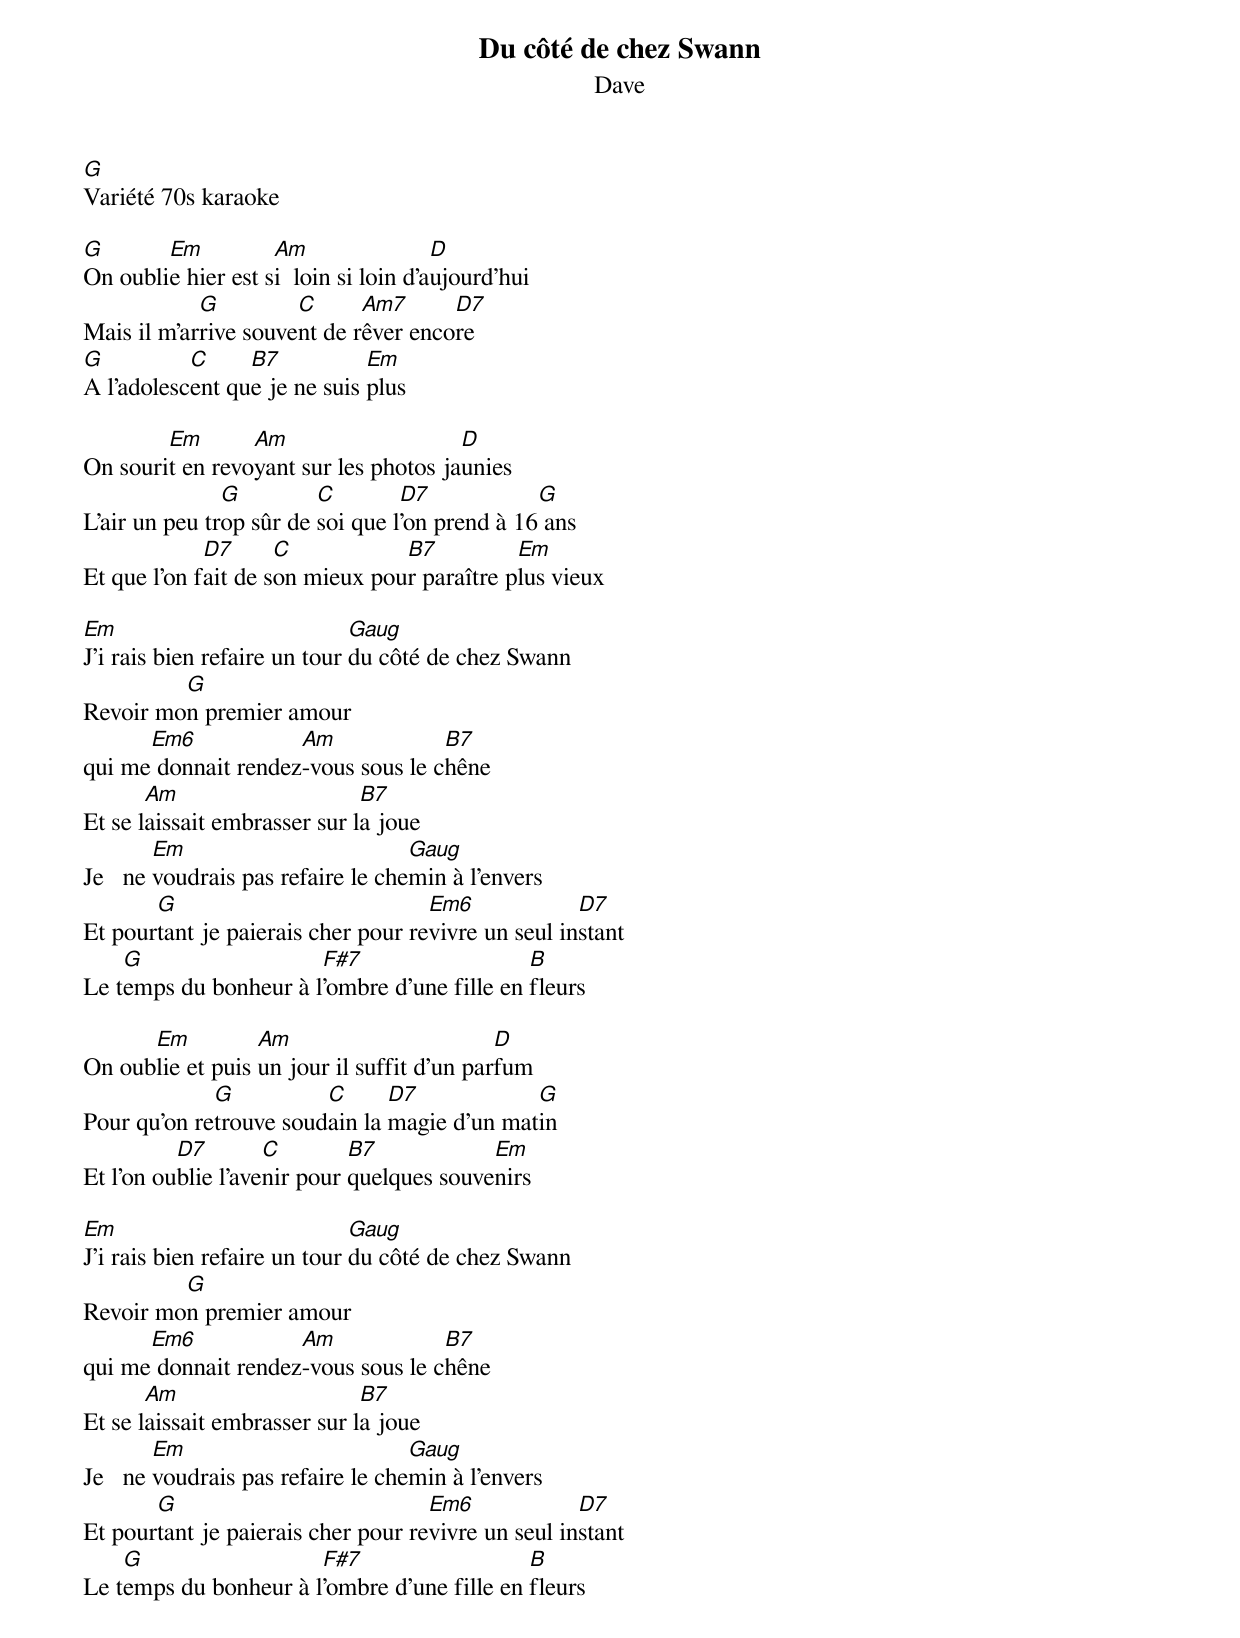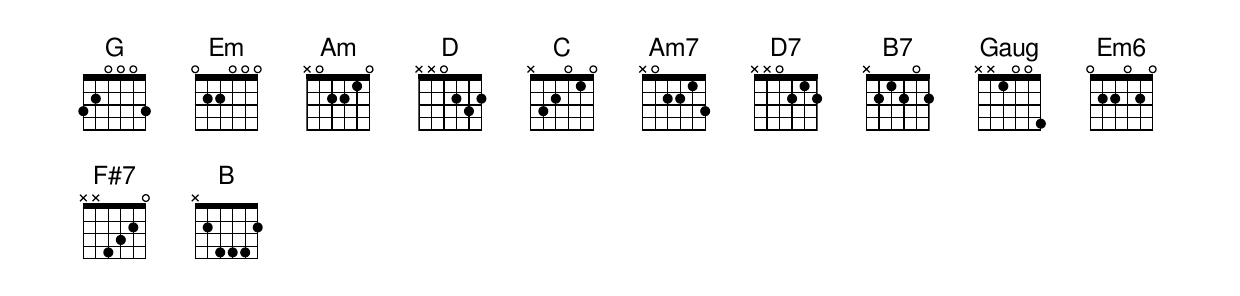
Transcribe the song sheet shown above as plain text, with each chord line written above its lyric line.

Du côté de chez Swann
Dave
G
Variété 70s karaoke

G       Em          Am                 D
On oublie hier est si  loin si loin d'aujourd'hui
            G         C      Am7      D7
Mais il m'arrive souvent de rêver encore
G          C     B7           Em
A l'adolescent que je ne suis plus

        Em       Am                    D
On sourit en revoyant sur les photos jaunies
               G         C        D7            G
L'air un peu trop sûr de soi que l'on prend à 16 ans
             D7      C           B7          Em
Et que l'on fait de son mieux pour paraître plus vieux

Em                            Gaug
J'i rais bien refaire un tour du côté de chez Swann
         G
Revoir mon premier amour
      Em6            Am             B7
qui me donnait rendez-vous sous le chêne
       Am                     B7
Et se laissait embrasser sur la joue
        Em                         Gaug
Je   ne voudrais pas refaire le chemin à l'envers
       G                            Em6             D7
Et pourtant je paierais cher pour revivre un seul instant
    G                  F#7                   B
Le temps du bonheur à l'ombre d'une fille en fleurs

      Em          Am                        D
On oublie et puis un jour il suffit d'un parfum
             G          C      D7            G
Pour qu'on retrouve soudain la magie d'un matin
          D7        C        B7            Em
Et l'on oublie l'avenir pour quelques souvenirs

Em                            Gaug
J'i rais bien refaire un tour du côté de chez Swann
         G
Revoir mon premier amour
      Em6            Am             B7
qui me donnait rendez-vous sous le chêne
       Am                     B7
Et se laissait embrasser sur la joue
        Em                         Gaug
Je   ne voudrais pas refaire le chemin à l'envers
       G                            Em6             D7
Et pourtant je paierais cher pour revivre un seul instant
    G                  F#7                   B
Le temps du bonheur à l'ombre d'une fille en fleurs
